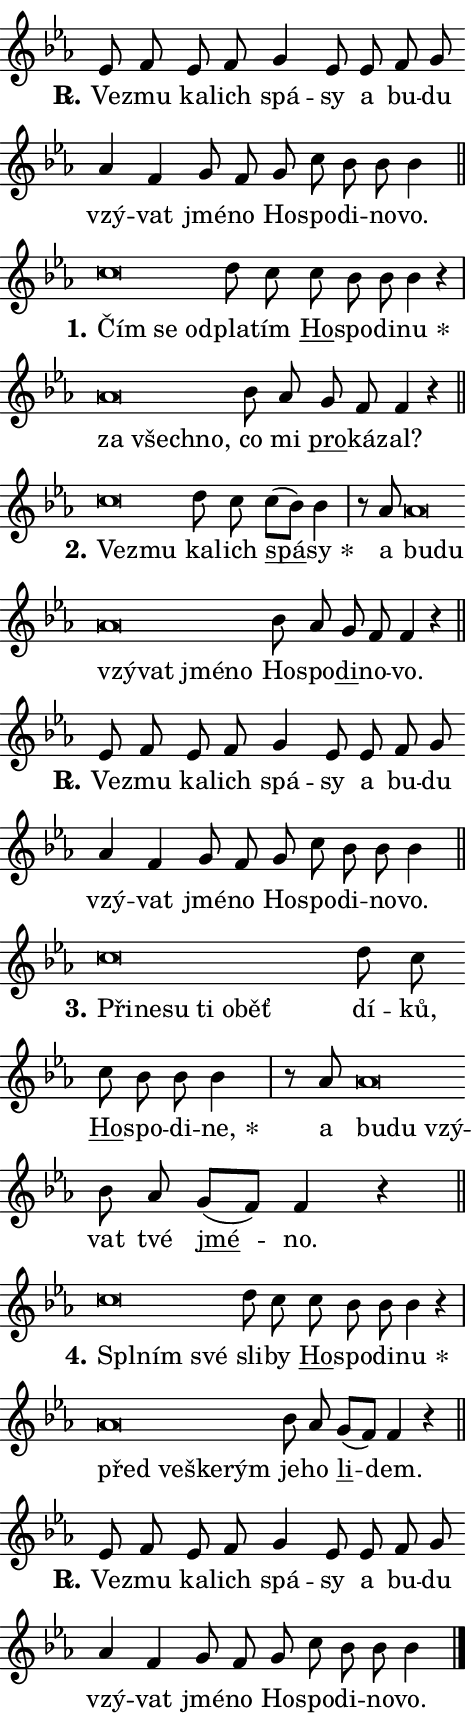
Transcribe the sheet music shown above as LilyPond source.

\version "2.24.0"
\header { tagline = "" }
\paper {
  indent = 0\cm
  top-margin = 0\cm
  right-margin = 0.13\cm % to fit lyric hyphens
  bottom-margin = 0\cm
  left-margin = 0\cm
  paper-width = 8\cm
  page-breaking = #ly:one-page-breaking
  system-system-spacing.basic-distance = #11
  score-system-spacing.basic-distance = #11
  ragged-last = ##f
}


%% Author: Thomas Morley
%% https://lists.gnu.org/archive/html/lilypond-user/2020-05/msg00002.html
#(define (line-position grob)
"Returns position of @var[grob} in current system:
   @code{'start}, if at first time-step
   @code{'end}, if at last time-step
   @code{'middle} otherwise
"
  (let* ((col (ly:item-get-column grob))
         (ln (ly:grob-object col 'left-neighbor))
         (rn (ly:grob-object col 'right-neighbor))
         (col-to-check-left (if (ly:grob? ln) ln col))
         (col-to-check-right (if (ly:grob? rn) rn col))
         (break-dir-left
           (and
             (ly:grob-property col-to-check-left 'non-musical #f)
             (ly:item-break-dir col-to-check-left)))
         (break-dir-right
           (and
             (ly:grob-property col-to-check-right 'non-musical #f)
             (ly:item-break-dir col-to-check-right))))
        (cond ((eqv? 1 break-dir-left) 'start)
              ((eqv? -1 break-dir-right) 'end)
              (else 'middle))))

#(define (tranparent-at-line-position vctor)
  (lambda (grob)
  "Relying on @code{line-position} select the relevant enry from @var{vctor}.
Used to determine transparency,"
    (case (line-position grob)
      ((end) (not (vector-ref vctor 0)))
      ((middle) (not (vector-ref vctor 1)))
      ((start) (not (vector-ref vctor 2))))))

noteHeadBreakVisibility =
#(define-music-function (break-visibility)(vector?)
"Makes @code{NoteHead}s transparent relying on @var{break-visibility}"
#{
  \override NoteHead.transparent =
    #(tranparent-at-line-position break-visibility)
#})

#(define delete-ledgers-for-transparent-note-heads
  (lambda (grob)
    "Reads whether a @code{NoteHead} is transparent.
If so this @code{NoteHead} is removed from @code{'note-heads} from
@var{grob}, which is supposed to be @code{LedgerLineSpanner}.
As a result ledgers are not printed for this @code{NoteHead}"
    (let* ((nhds-array (ly:grob-object grob 'note-heads))
           (nhds-list
             (if (ly:grob-array? nhds-array)
                 (ly:grob-array->list nhds-array)
                 '()))
           ;; Relies on the transparent-property being done before
           ;; Staff.LedgerLineSpanner.after-line-breaking is executed.
           ;; This is fragile ...
           (to-keep
             (remove
               (lambda (nhd)
                 (ly:grob-property nhd 'transparent #f))
               nhds-list)))
      ;; TODO find a better method to iterate over grob-arrays, similiar
      ;; to filter/remove etc for lists
      ;; For now rebuilt from scratch
      (set! (ly:grob-object grob 'note-heads)  '())
      (for-each
        (lambda (nhd)
          (ly:pointer-group-interface::add-grob grob 'note-heads nhd))
        to-keep))))

squashNotes = {
  \override NoteHead.X-extent = #'(-0.2 . 0.2)
  \override NoteHead.Y-extent = #'(-0.75 . 0)
  \override NoteHead.stencil =
    #(lambda (grob)
       (let ((pos (ly:grob-property grob 'staff-position)))
         (begin
           (if (< pos -7) (display "ERROR: Lower brevis then expected\n") (display ""))
           (if (<= pos -6) ly:text-interface::print ly:note-head::print))))
}
unSquashNotes = {
  \revert NoteHead.X-extent
  \revert NoteHead.Y-extent
  \revert NoteHead.stencil
}

hideNotes = \noteHeadBreakVisibility #begin-of-line-visible
unHideNotes = \noteHeadBreakVisibility #all-visible

% work-around for resetting accidentals
% https://lilypond.org/doc/v2.23/Documentation/notation/displaying-rhythms#unmetered-music
cadenzaMeasure = {
  \cadenzaOff
  \partial 1024 s1024
  \cadenzaOn
}

#(define-markup-command (accent layout props text) (markup?)
  "Underline accented syllable"
  (interpret-markup layout props
    #{\markup \override #'(offset . 4.3) \underline { #text }#}))

responsum = \markup \concat {
  "R" \hspace #-1.05 \path #0.1 #'((moveto 0 0.07) (lineto 0.9 0.8)) \hspace #0.05 "."
}

spaceSize = #0.6828661417322834 % exact space size for TeX Gyre Schola

\layout {
  \context {
    \Staff
    \remove "Time_signature_engraver"
    \override LedgerLineSpanner.after-line-breaking = #delete-ledgers-for-transparent-note-heads
  }
  \context {
    \Lyrics {
      \override LyricSpace.minimum-distance = \spaceSize
      \override LyricText.font-name = #"TeX Gyre Schola"
      \override LyricText.font-size = 1
      \override StanzaNumber.font-name = #"TeX Gyre Schola Bold"
      \override StanzaNumber.font-size = 1
    }
  }
  \context {
    \Score 
    \override NoteHead.text =
      #(lambda (grob) 
        (let ((pos (ly:grob-property grob 'staff-position)))
          #{\markup {
            \combine
              \halign #-0.55 \raise #(if (= pos -6) 0 0.5) \override #'(thickness . 2) \draw-line #'(3.2 . 0)
              \musicglyph "noteheads.sM1"
          }#}))
  }
}

% magnetic-lyrics.ily
%
%   written by
%     Jean Abou Samra <jean@abou-samra.fr>
%     Werner Lemberg <wl@gnu.org>
%
%   adapted by
%     Jiri Hon <jiri.hon@gmail.com>
%
% Version 2022-Apr-15

% https://www.mail-archive.com/lilypond-user@gnu.org/msg149350.html

#(define (Left_hyphen_pointer_engraver context)
   "Collect syllable-hyphen-syllable occurrences in lyrics and store
them in properties.  This engraver only looks to the left.  For
example, if the lyrics input is @code{foo -- bar}, it does the
following.

@itemize @bullet
@item
Set the @code{text} property of the @code{LyricHyphen} grob between
@q{foo} and @q{bar} to @code{foo}.

@item
Set the @code{left-hyphen} property of the @code{LyricText} grob with
text @q{foo} to the @code{LyricHyphen} grob between @q{foo} and
@q{bar}.
@end itemize

Use this auxiliary engraver in combination with the
@code{lyric-@/text::@/apply-@/magnetic-@/offset!} hook."
   (let ((hyphen #f)
         (text #f))
     (make-engraver
      (acknowledgers
       ((lyric-syllable-interface engraver grob source-engraver)
        (set! text grob)))
      (end-acknowledgers
       ((lyric-hyphen-interface engraver grob source-engraver)
        ;(when (not (grob::has-interface grob 'lyric-space-interface))
          (set! hyphen grob)));)
      ((stop-translation-timestep engraver)
       (when (and text hyphen)
         (ly:grob-set-object! text 'left-hyphen hyphen))
       (set! text #f)
       (set! hyphen #f)))))

#(define (lyric-text::apply-magnetic-offset! grob)
   "If the space between two syllables is less than the value in
property @code{LyricText@/.details@/.squash-threshold}, move the right
syllable to the left so that it gets concatenated with the left
syllable.

Use this function as a hook for
@code{LyricText@/.after-@/line-@/breaking} if the
@code{Left_@/hyphen_@/pointer_@/engraver} is active."
   (let ((hyphen (ly:grob-object grob 'left-hyphen #f)))
     (when hyphen
       (let ((left-text (ly:spanner-bound hyphen LEFT)))
         (when (grob::has-interface left-text 'lyric-syllable-interface)
           (let* ((common (ly:grob-common-refpoint grob left-text X))
                  (this-x-ext (ly:grob-extent grob common X))
                  (left-x-ext
                   (begin
                     ;; Trigger magnetism for left-text.
                     (ly:grob-property left-text 'after-line-breaking)
                     (ly:grob-extent left-text common X)))
                  ;; `delta` is the gap width between two syllables.
                  (delta (- (interval-start this-x-ext)
                            (interval-end left-x-ext)))
                  (details (ly:grob-property grob 'details))
                  (threshold (assoc-get 'squash-threshold details 0.2)))
             (when (< delta threshold)
               (let* (;; We have to manipulate the input text so that
                      ;; ligatures crossing syllable boundaries are not
                      ;; disabled.  For languages based on the Latin
                      ;; script this is essentially a beautification.
                      ;; However, for non-Western scripts it can be a
                      ;; necessity.
                      (lt (ly:grob-property left-text 'text))
                      (rt (ly:grob-property grob 'text))
                      (is-space (grob::has-interface hyphen 'lyric-space-interface))
                      (space (if is-space " " ""))
                      (extra-delta (if is-space spaceSize 0))
                      ;; Append new syllable.
                      (ltrt-space (if (and (string? lt) (string? rt))
                                (string-append lt space rt)
                                (make-concat-markup (list lt space rt))))
                      ;; Right-align `ltrt` to the right side.
                      (ltrt-space-markup (grob-interpret-markup
                               grob
                               (make-translate-markup
                                (cons (interval-length this-x-ext) 0)
                                (make-right-align-markup ltrt-space)))))
                 (begin
                   ;; Don't print `left-text`.
                   (ly:grob-set-property! left-text 'stencil #f)
                   ;; Set text and stencil (which holds all collected
                   ;; syllables so far) and shift it to the left.
                   (ly:grob-set-property! grob 'text ltrt-space)
                   (ly:grob-set-property! grob 'stencil ltrt-space-markup)
                   (ly:grob-translate-axis! grob (- (- delta extra-delta)) X))))))))))


#(define (lyric-hyphen::displace-bounds-first grob)
   ;; Make very sure this callback isn't triggered too early.
   (let ((left (ly:spanner-bound grob LEFT))
         (right (ly:spanner-bound grob RIGHT)))
     (ly:grob-property left 'after-line-breaking)
     (ly:grob-property right 'after-line-breaking)
     (ly:lyric-hyphen::print grob)))

squashThreshold = #0.4

\layout {
  \context {
    \Lyrics
    \consists #Left_hyphen_pointer_engraver
    \override LyricText.after-line-breaking =
      #lyric-text::apply-magnetic-offset!
    \override LyricHyphen.stencil = #lyric-hyphen::displace-bounds-first
    \override LyricText.details.squash-threshold = \squashThreshold
    \override LyricHyphen.minimum-distance = 0
    \override LyricHyphen.minimum-length = \squashThreshold
  }
}

squashText = \override LyricText.details.squash-threshold = 9999
unSquashText = \override LyricText.details.squash-threshold = \squashThreshold

leftText = \override LyricText.self-alignment-X = #LEFT
unLeftText = \revert LyricText.self-alignment-X

starOffset = #(lambda (grob) 
                (let ((x_offset (ly:self-alignment-interface::aligned-on-x-parent grob)))
                  (if (= x_offset 0) 0 (+ x_offset 1.2))))

star = #(define-music-function (syllable)(string?)
"Append star separator at the end of a syllable"
#{
  \once \override LyricText.X-offset = #starOffset
  \lyricmode { \markup {
    #syllable
    \override #'((font-name . "TeX Gyre Schola Bold")) \hspace #0.2 \lower #0.65 \larger "*"
  } }
#})

starAccent = #(define-music-function (syllable)(string?)
"Append star separator at the end of a syllable and make accent"
#{
  \once \override LyricText.X-offset = #starOffset
  \lyricmode { \markup {
    \accent #syllable
    \override #'((font-name . "TeX Gyre Schola Bold")) \hspace #0.2 \lower #0.65 \larger "*"
  } }
#})

breath = #(define-music-function (syllable)(string?)
"Append breathing indicator at the end of a syllable"
#{
  \lyricmode { \markup { #syllable "+" } }
#})

optionalBreath = #(define-music-function (syllable)(string?)
"Append optional breathing indicator at the end of a syllable"
#{
  \lyricmode { \markup { #syllable "(+)" } }
#})


\score {
    <<
        \new Voice = "melody" { \cadenzaOn \key es \major \relative { es'8 f es f g4 es8 es \bar "" f g \bar "" as4 f \bar "" g8 f g c bes bes bes4 \cadenzaMeasure \bar "||" \break } }
        \new Lyrics \lyricsto "melody" { \lyricmode { \set stanza = \responsum
Ve -- zmu ka -- lich spá -- sy a bu -- du vzý -- vat jmé -- no Ho -- spo -- di -- no -- vo. } }
    >>
    \layout {}
}

\score {
    <<
        \new Voice = "melody" { \cadenzaOn \key es \major \relative { \squashNotes c''\breve*1/16 \hideNotes \breve*1/16 \breve*1/16 \bar "" \unHideNotes \unSquashNotes d8 c \bar "" c bes bes bes4 r \cadenzaMeasure \bar "|" \squashNotes as\breve*1/16 \hideNotes \breve*1/16 \breve*1/16 \bar "" \unHideNotes \unSquashNotes bes8 as \bar "" g f f4 r \cadenzaMeasure \bar "||" \break } }
        \new Lyrics \lyricsto "melody" { \lyricmode { \set stanza = "1."
\leftText Čím \squashText se od -- \unLeftText \unSquashText pla -- tím \markup \accent Ho -- spo -- di -- \star nu \leftText za \squashText všech -- no, \unLeftText \unSquashText co mi \markup \accent pro -- ká -- zal? } }
    >>
    \layout {}
}

\score {
    <<
        \new Voice = "melody" { \cadenzaOn \key es \major \relative { \squashNotes c''\breve*1/16 \hideNotes \breve*1/16 \bar "" \unHideNotes \unSquashNotes d8 c \bar "" c[( bes)] bes4 \cadenzaMeasure \bar "|" r8 as8 \squashNotes as\breve*1/16 \hideNotes \breve*1/16 \bar "" \breve*1/16 \bar "" \breve*1/16 \bar "" \breve*1/16 \breve*1/16 \bar "" \unHideNotes \unSquashNotes bes8 as \bar "" g f f4 r \cadenzaMeasure \bar "||" \break } }
        \new Lyrics \lyricsto "melody" { \lyricmode { \set stanza = "2."
\leftText Ve -- \squashText zmu \unLeftText \unSquashText ka -- lich \markup \accent spá -- \star sy a \leftText bu -- \squashText du vzý -- vat jmé -- no \unLeftText \unSquashText Ho -- spo -- \markup \accent di -- no -- vo. } }
    >>
    \layout {}
}

\score {
    <<
        \new Voice = "melody" { \cadenzaOn \key es \major \relative { es'8 f es f g4 es8 es \bar "" f g \bar "" as4 f \bar "" g8 f g c bes bes bes4 \cadenzaMeasure \bar "||" \break } }
        \new Lyrics \lyricsto "melody" { \lyricmode { \set stanza = \responsum
Ve -- zmu ka -- lich spá -- sy a bu -- du vzý -- vat jmé -- no Ho -- spo -- di -- no -- vo. } }
    >>
    \layout {}
}

\score {
    <<
        \new Voice = "melody" { \cadenzaOn \key es \major \relative { \squashNotes c''\breve*1/16 \hideNotes \breve*1/16 \bar "" \breve*1/16 \bar "" \breve*1/16 \bar "" \breve*1/16 \breve*1/16 \bar "" \unHideNotes \unSquashNotes d8 c \bar "" c bes bes bes4 \cadenzaMeasure \bar "|" r8 as \squashNotes as\breve*1/16 \hideNotes \breve*1/16 \breve*1/16 \bar "" \unHideNotes \unSquashNotes bes8 as \bar "" g[( f)] f4 r \cadenzaMeasure \bar "||" \break } }
        \new Lyrics \lyricsto "melody" { \lyricmode { \set stanza = "3."
\leftText Při -- \squashText ne -- su ti o -- běť \unLeftText \unSquashText dí -- ků, \markup \accent Ho -- spo -- di -- \star ne, a \leftText bu -- \squashText du vzý -- \unLeftText \unSquashText vat tvé \markup \accent jmé -- no. } }
    >>
    \layout {}
}

\score {
    <<
        \new Voice = "melody" { \cadenzaOn \key es \major \relative { \squashNotes c''\breve*1/16 \hideNotes \breve*1/16 \breve*1/16 \bar "" \unHideNotes \unSquashNotes d8 c \bar "" c bes bes bes4 r \cadenzaMeasure \bar "|" \squashNotes as\breve*1/16 \hideNotes \breve*1/16 \bar "" \breve*1/16 \breve*1/16 \bar "" \unHideNotes \unSquashNotes bes8 as \bar "" g[( f)] f4 r \cadenzaMeasure \bar "||" \break } }
        \new Lyrics \lyricsto "melody" { \lyricmode { \set stanza = "4."
\leftText Spl -- \squashText ním své \unLeftText \unSquashText sli -- by \markup \accent Ho -- spo -- di -- \star nu \leftText před \squashText ve -- ške -- rým \unLeftText \unSquashText je -- ho \markup \accent li -- dem. } }
    >>
    \layout {}
}

\score {
    <<
        \new Voice = "melody" { \cadenzaOn \key es \major \relative { es'8 f es f g4 es8 es \bar "" f g \bar "" as4 f \bar "" g8 f g c bes bes bes4 \cadenzaMeasure \bar "||" \break } \bar "|." }
        \new Lyrics \lyricsto "melody" { \lyricmode { \set stanza = \responsum
Ve -- zmu ka -- lich spá -- sy a bu -- du vzý -- vat jmé -- no Ho -- spo -- di -- no -- vo. } }
    >>
    \layout {}
}
